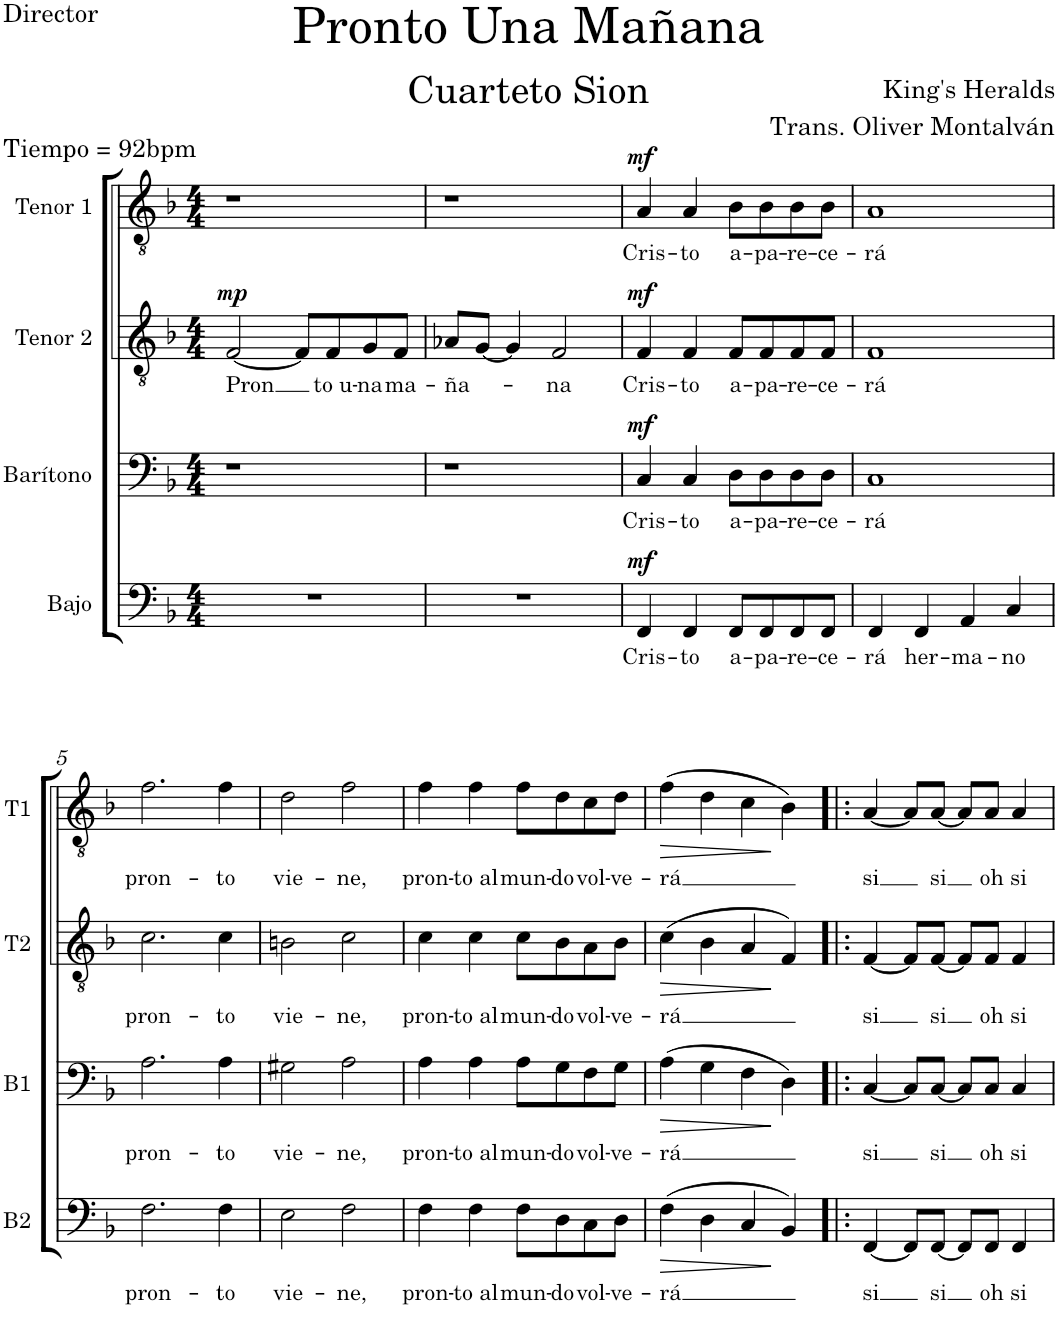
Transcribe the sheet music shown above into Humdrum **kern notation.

**kern	**text	**dynam	**kern	**text	**dynam	**kern	**text	**dynam	**kern	**text	**dynam
*part4	*part4	*part4	*part3	*part3	*part3	*part2	*part2	*part2	*part1	*part1	*part1
*staff4	*staff4	*staff4	*staff3	*staff3	*staff3	*staff2	*staff2	*staff2	*staff1	*staff1	*staff1
*I"Bajo	*	*	*I"Barítono	*	*	*I"Tenor 2	*	*	*I"Tenor 1	*	*
*I'B2	*	*	*I'B1	*	*	*I'T2	*	*	*I'T1	*	*
*clefF4	*	*	*clefF4	*	*	*clefGv2	*	*	*clefGv2	*	*
*k[b-]	*	*	*k[b-]	*	*	*k[b-]	*	*	*k[b-]	*	*
*F:	*	*	*F:	*	*	*F:	*	*	*F:	*	*
*M4/4	*	*	*M4/4	*	*	*M4/4	*	*	*M4/4	*	*
=1	=1	=1	=1	=1	=1	=1	=1	=1	=1	=1	=1
!	!	!	!	!	!	!	!LO:LY:b	!LO:DY:a	!	!	!
1r	.	.	1r	.	.	[2F/	Pron	mp	1r	.	.
.	.	.	.	.	.	8F/L]	.	.	.	.	.
!	!	!	!	!	!	!	!LO:LY:b	!	!	!	!
.	.	.	.	.	.	8F/	to u-	.	.	.	.
!	!	!	!	!	!	!	!LO:LY:b	!	!	!	!
.	.	.	.	.	.	8G/	-na	.	.	.	.
!	!	!	!	!	!	!	!LO:LY:b	!	!	!	!
.	.	.	.	.	.	8F/J	ma-	.	.	.	.
=2	=2	=2	=2	=2	=2	=2	=2	=2	=2	=2	=2
!	!	!	!	!	!	!	!LO:LY:b	!	!	!	!
1r	.	.	1r	.	.	8A-X/L	-ña-	.	1r	.	.
.	.	.	.	.	.	[8G/J	.	.	.	.	.
.	.	.	.	.	.	4G/]	.	.	.	.	.
!	!	!	!	!	!	!	!LO:LY:b	!	!	!	!
.	.	.	.	.	.	2F/	-na	.	.	.	.
=3	=3	=3	=3	=3	=3	=3	=3	=3	=3	=3	=3
!	!LO:LY:b	!LO:DY:a	!	!LO:LY:b	!LO:DY:a	!	!LO:LY:b	!LO:DY:a	!	!LO:LY:b	!LO:DY:a
4FF/	Cris-	mf	4C/	Cris-	mf	4F/	Cris-	mf	4A/	Cris-	mf
!	!LO:LY:b	!	!	!LO:LY:b	!	!	!LO:LY:b	!	!	!LO:LY:b	!
4FF/	-to	.	4C/	-to	.	4F/	-to	.	4A/	-to	.
!	!LO:LY:b	!	!	!LO:LY:b	!	!	!LO:LY:b	!	!	!LO:LY:b	!
8FF/L	a-	.	8D\L	a-	.	8F/L	a-	.	8B-\L	a-	.
!	!LO:LY:b	!	!	!LO:LY:b	!	!	!LO:LY:b	!	!	!LO:LY:b	!
8FF/	-pa-	.	8D\	-pa-	.	8F/	-pa-	.	8B-\	-pa-	.
!	!LO:LY:b	!	!	!LO:LY:b	!	!	!LO:LY:b	!	!	!LO:LY:b	!
8FF/	-re-	.	8D\	-re-	.	8F/	-re-	.	8B-\	-re-	.
!	!LO:LY:b	!	!	!LO:LY:b	!	!	!LO:LY:b	!	!	!LO:LY:b	!
8FF/J	-ce-	.	8D\J	-ce-	.	8F/J	-ce-	.	8B-\J	-ce-	.
=4	=4	=4	=4	=4	=4	=4	=4	=4	=4	=4	=4
!	!LO:LY:b	!	!	!LO:LY:b	!	!	!LO:LY:b	!	!	!LO:LY:b	!
4FF/	-rá	.	1C	-rá	.	1F	-rá	.	1A	-rá	.
!	!LO:LY:b	!	!	!	!	!	!	!	!	!	!
4FF/	her-	.	.	.	.	.	.	.	.	.	.
!	!LO:LY:b	!	!	!	!	!	!	!	!	!	!
4AA/	-ma-	.	.	.	.	.	.	.	.	.	.
!	!LO:LY:b	!	!	!	!	!	!	!	!	!	!
4C/	-no	.	.	.	.	.	.	.	.	.	.
!!LO:LB:g=z
=5	=5	=5	=5	=5	=5	=5	=5	=5	=5	=5	=5
!	!LO:LY:b	!	!	!LO:LY:b	!	!	!LO:LY:b	!	!	!LO:LY:b	!
2.F\	pron-	.	2.A\	pron-	.	2.c\	pron-	.	2.f\	pron-	.
!	!LO:LY:b	!	!	!LO:LY:b	!	!	!LO:LY:b	!	!	!LO:LY:b	!
4F\	-to	.	4A\	-to	.	4c\	-to	.	4f\	-to	.
=6	=6	=6	=6	=6	=6	=6	=6	=6	=6	=6	=6
!	!LO:LY:b	!	!	!LO:LY:b	!	!	!LO:LY:b	!	!	!LO:LY:b	!
2E\	vie-	.	2G#X\	vie-	.	2Bn\	vie-	.	2d\	vie-	.
!	!LO:LY:b	!	!	!LO:LY:b	!	!	!LO:LY:b	!	!	!LO:LY:b	!
2F\	-ne,	.	2A\	-ne,	.	2c\	-ne,	.	2f\	-ne,	.
=7	=7	=7	=7	=7	=7	=7	=7	=7	=7	=7	=7
!	!LO:LY:b	!	!	!LO:LY:b	!	!	!LO:LY:b	!	!	!LO:LY:b	!
4F\	pron-	.	4A\	pron-	.	4c\	pron-	.	4f\	pron-	.
!	!LO:LY:b	!	!	!LO:LY:b	!	!	!LO:LY:b	!	!	!LO:LY:b	!
4F\	to al	.	4A\	to al	.	4c\	to al	.	4f\	to al	.
!	!LO:LY:b	!	!	!LO:LY:b	!	!	!LO:LY:b	!	!	!LO:LY:b	!
8F\L	mun-	.	8A\L	mun-	.	8c\L	mun-	.	8f\L	mun-	.
!	!LO:LY:b	!	!	!LO:LY:b	!	!	!LO:LY:b	!	!	!LO:LY:b	!
8D\	-do	.	8G\	-do	.	8B-\	-do	.	8d\	-do	.
!	!LO:LY:b	!	!	!LO:LY:b	!	!	!LO:LY:b	!	!	!LO:LY:b	!
8C\	vol-	.	8F\	vol-	.	8A\	vol-	.	8c\	vol-	.
!	!LO:LY:b	!	!	!LO:LY:b	!	!	!LO:LY:b	!	!	!LO:LY:b	!
8D\J	-ve-	.	8G\J	-ve-	.	8B-\J	-ve-	.	8d\J	-ve-	.
=8	=8	=8	=8	=8	=8	=8	=8	=8	=8	=8	=8
!	!LO:LY:b	!LO:HP:b	!	!LO:LY:b	!LO:HP:b	!	!LO:LY:b	!LO:HP:b	!	!LO:LY:b	!LO:HP:b
(>4F\	-rá	>	(>4A\	-rá	>	(>4c\	-rá	>	(>4f\	-rá	>
4D\	.	.	4G\	.	.	4B-\	.	.	4d\	.	.
4C/	.	.	4F\	.	.	4A/	.	.	4c\	.	.
4BB-/)	.	]	4D\)	.	]	4F/)	.	]	4B-\)	.	]
=9!|:	=9!|:	=9!|:	=9!|:	=9!|:	=9!|:	=9!|:	=9!|:	=9!|:	=9!|:	=9!|:	=9!|:
!	!LO:LY:b	!	!	!LO:LY:b	!	!	!LO:LY:b	!	!	!LO:LY:b	!
[4FF/	si	.	[4C/	si	.	[4F/	si	.	[4A/	si	.
8FF/L]	.	.	8C/L]	.	.	8F/L]	.	.	8A/L]	.	.
!	!LO:LY:b	!	!	!LO:LY:b	!	!	!LO:LY:b	!	!	!LO:LY:b	!
[8FF/J	si	.	[8C/J	si	.	[8F/J	si	.	[8A/J	si	.
8FF/L]	.	.	8C/L]	.	.	8F/L]	.	.	8A/L]	.	.
!	!LO:LY:b	!	!	!LO:LY:b	!	!	!LO:LY:b	!	!	!LO:LY:b	!
8FF/J	oh	.	8C/J	oh	.	8F/J	oh	.	8A/J	oh	.
!	!LO:LY:b	!	!	!LO:LY:b	!	!	!LO:LY:b	!	!	!LO:LY:b	!
4FF/	si	.	4C/	si	.	4F/	si	.	4A/	si	.
=	=	=	=	=	=	=	=	=	=	=	=
*-	*-	*-	*-	*-	*-	*-	*-	*-	*-	*-	*-
